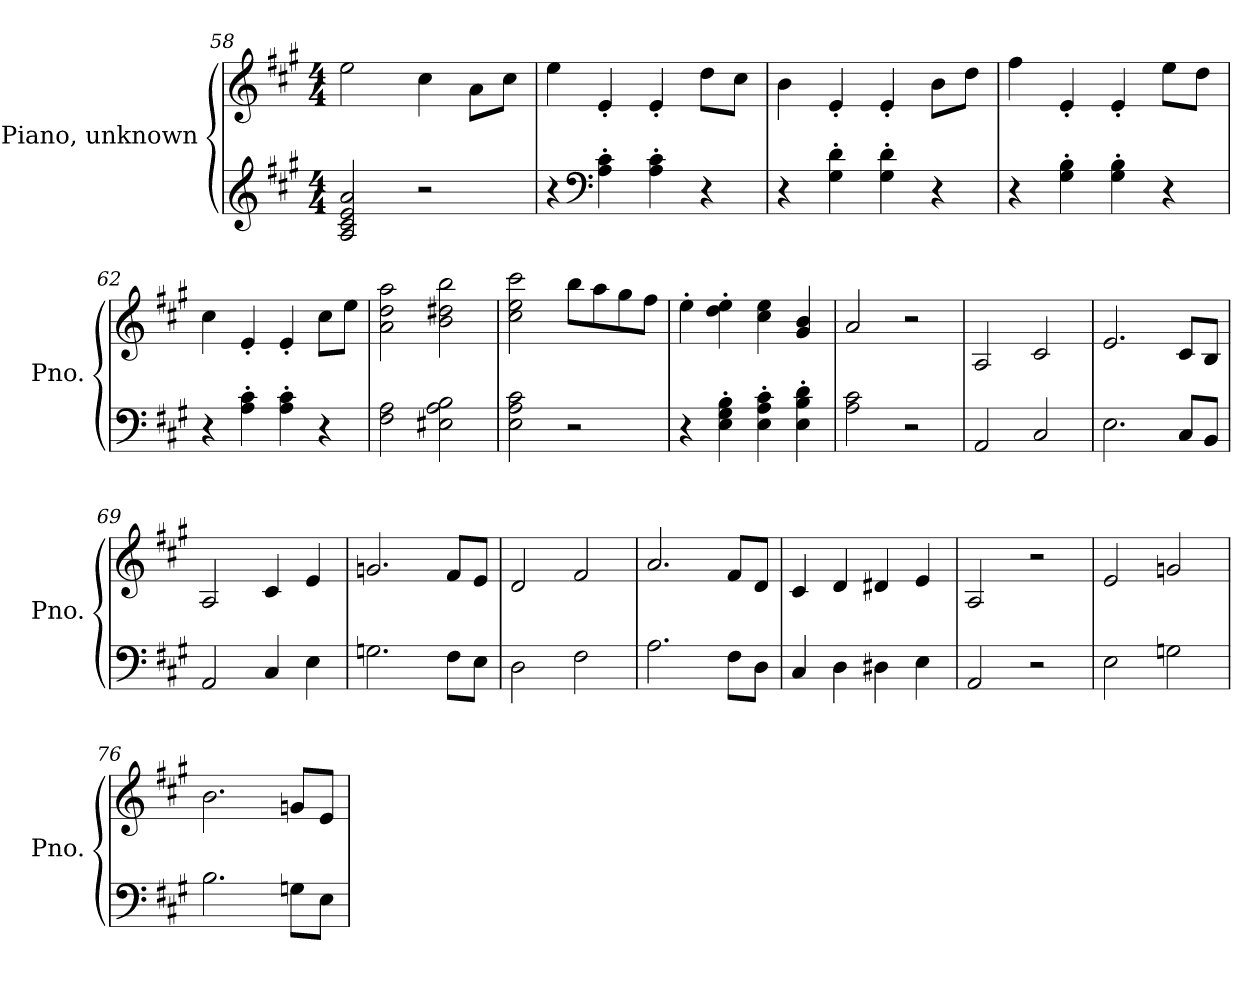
**kern	**kern
*part1	*part1
*staff2	*staff1
*I"Piano, unknown	*
*I'Pno.	*
!!LO:PB:g=z
*clefG2	*clefG2
*k[f#c#g#]	*k[f#c#g#]
*M4/4	*M4/4
=58	=58
2A/ 2c#/ 2e/ 2a/	2ee\
2r	4cc#\
.	8a\L
.	8cc#\J
=59	=59
4r	4ee\
*clefF4	*
4A\' 4c#\'	4e'/
4A\' 4c#\'	4e'/
4r	8dd\L
.	8cc#\J
=60	=60
4r	4b\
4G#\' 4d\'	4e'/
4G#\' 4d\'	4e'/
4r	8b\L
.	8dd\J
=61	=61
4r	4ff#\
4G#\' 4B\'	4e'/
4G#\' 4B\'	4e'/
4r	8ee\L
.	8dd\J
=62	=62
4r	4cc#\
4A\' 4c#\'	4e'/
4A\' 4c#\'	4e'/
4r	8cc#\L
.	8ee\J
=63	=63
2F#\ 2A\	2a\ 2dd\ 2aa\
2E#X\ 2A\ 2B\	2b\ 2dd#X\ 2bb\
=64	=64
2E\ 2A\ 2c#\	2cc#\ 2ee\ 2ccc#\
2r	8bb\L
.	8aa\
.	8gg#\
.	8ff#\J
!!LO:LB:g=z
=65	=65
4r	4ee'\
4E\' 4G#\' 4B\'	4dd\' 4ee\'
4E\' 4A\' 4c#\'	4cc#\ 4ee\
4E\' 4B\' 4d\'	4g#/ 4b/
=66	=66
2A\ 2c#\	2a/
2r	2r
=67	=67
2AA/	2A/
2C#/	2c#/
=68	=68
2.E\	2.e/
8C#/L	8c#/L
8BB/J	8B/J
=69	=69
2AA/	2A/
4C#/	4c#/
4E\	4e/
=70	=70
2.Gn\	2.gn/
8F#\L	8f#/L
8E\J	8e/J
=71	=71
2D\	2d/
2F#\	2f#/
=72	=72
2.A\	2.a/
8F#\L	8f#/L
8D\J	8d/J
=73	=73
4C#/	4c#/
4D\	4d/
4D#X\	4d#X/
4E\	4e/
!!LO:LB:g=z
=74	=74
2AA/	2A/
2r	2r
=75	=75
2E\	2e/
2Gn\	2gn/
=76	=76
2.B\	2.b\
8Gn\L	8gn/L
8E\J	8e/J
=	=
*-	*-
